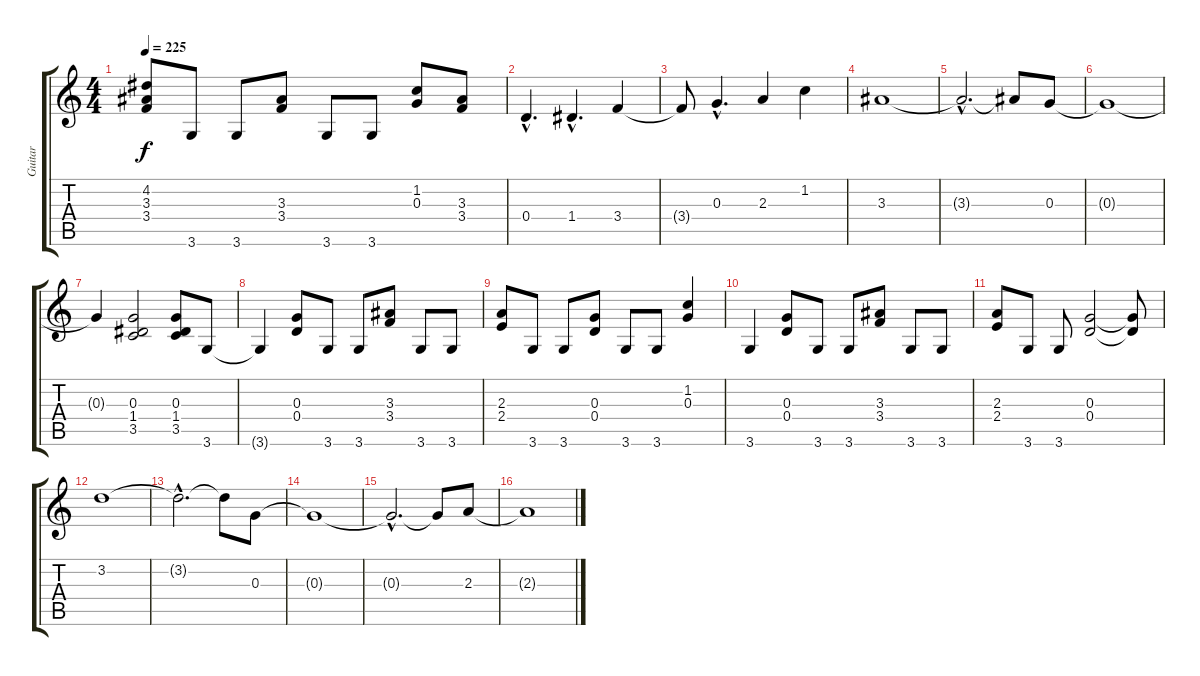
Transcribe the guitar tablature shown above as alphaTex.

\track ("Guitar" "Guitar") {instrument distortionguitar}
\staff {score tabs}
\tuning (E4 B3 G3 D3 A2 E2) {hide}
\ts (4 4)
\tempo 225
\clef g2
\ks c
(4.2 3.3 3.4).8{dy f} 3.6.8 3.6.8 (3.3 3.4).8 3.6.8 3.6.8 (1.2 0.3).8 (3.3 3.4).8 |
0.4{hac}.4{d} 1.4{hac}.4{d} 3.4.4 |
3.4{t}.8 0.3{hac}.4{d} 2.3.4 1.2.4 |
3.3.1 |
3.3{hac t}.2{d} 3.3{t}.8 0.3.8 |
0.3{t}.1 |
0.3{t}.4 (0.3 1.4 3.5).2 (0.3 1.4 3.5).8 3.6.8 |
3.6{t}.4 (0.3 0.4).8 3.6.8 3.6.8 (3.3 3.4).8 3.6.8 3.6.8 |
(2.3 2.4).8 3.6.8 3.6.8 (0.3 0.4).8 3.6.8 3.6.8 (1.2 0.3).4 |
3.6.4 (0.3 0.4).8 3.6.8 3.6.8 (3.3 3.4).8 3.6.8 3.6.8 |
(2.3 2.4).8 3.6.8 3.6.8 (0.3 0.4).2 (0.3{t} 0.4{t}).8 |
3.2.1 |
3.2{hac t}.2{d} 3.2{t}.8 0.3.8 |
0.3{t}.1 |
0.3{hac t}.2{d} 0.3{t}.8 2.3.8 |
2.3{t}.1
